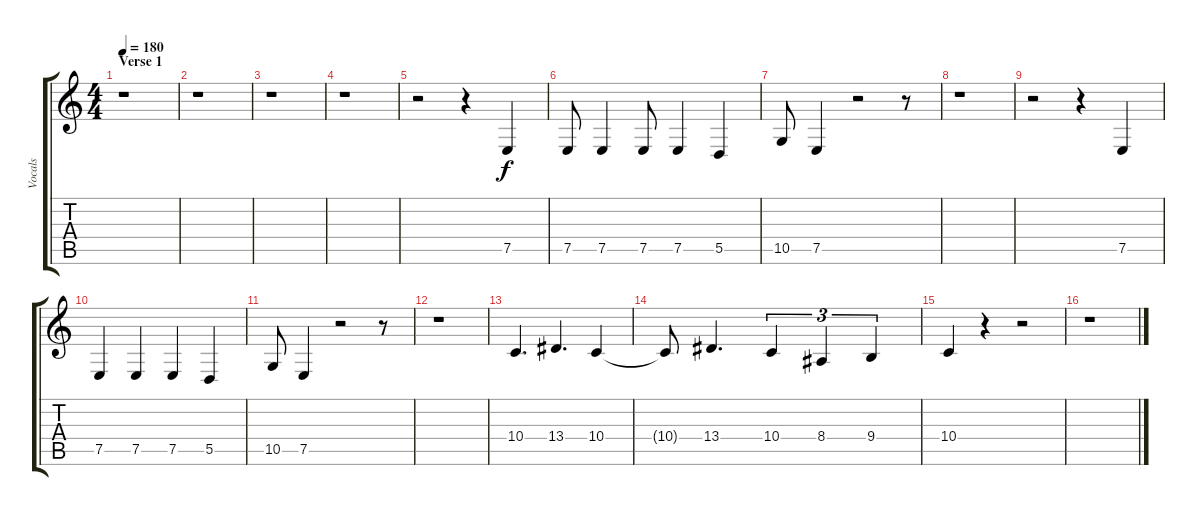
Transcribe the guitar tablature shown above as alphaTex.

\track ("Vocals" "Vocals") {instrument trumpet}
\staff {score tabs}
\tuning (E4 B3 G3 D3 A2 E2) {hide}
\ts (4 4)
\section ("" "Verse 1")
\tempo 180
\clef g2
\ks c
r.1{dy f instrument trumpet} |
r.1 |
r.1 |
r.1 |
r.2 r.4 7.5.4 |
7.5.8 7.5.4 7.5.8 7.5.4 5.5.4 |
10.5.8 7.5.4 r.2 r.8 |
r.1 |
r.2 r.4 7.5.4 |
7.5.4 7.5.4 7.5.4 5.5.4 |
10.5.8 7.5.4 r.2 r.8 |
r.1 |
10.4.4{d} 13.4.4{d} 10.4.4 |
10.4{t}.8 13.4.4{d} 10.4.4{tu (3 2)} 8.4.4{tu (3 2)} 9.4.4{tu (3 2)} |
10.4.4 r.4 r.2 |
r.1
